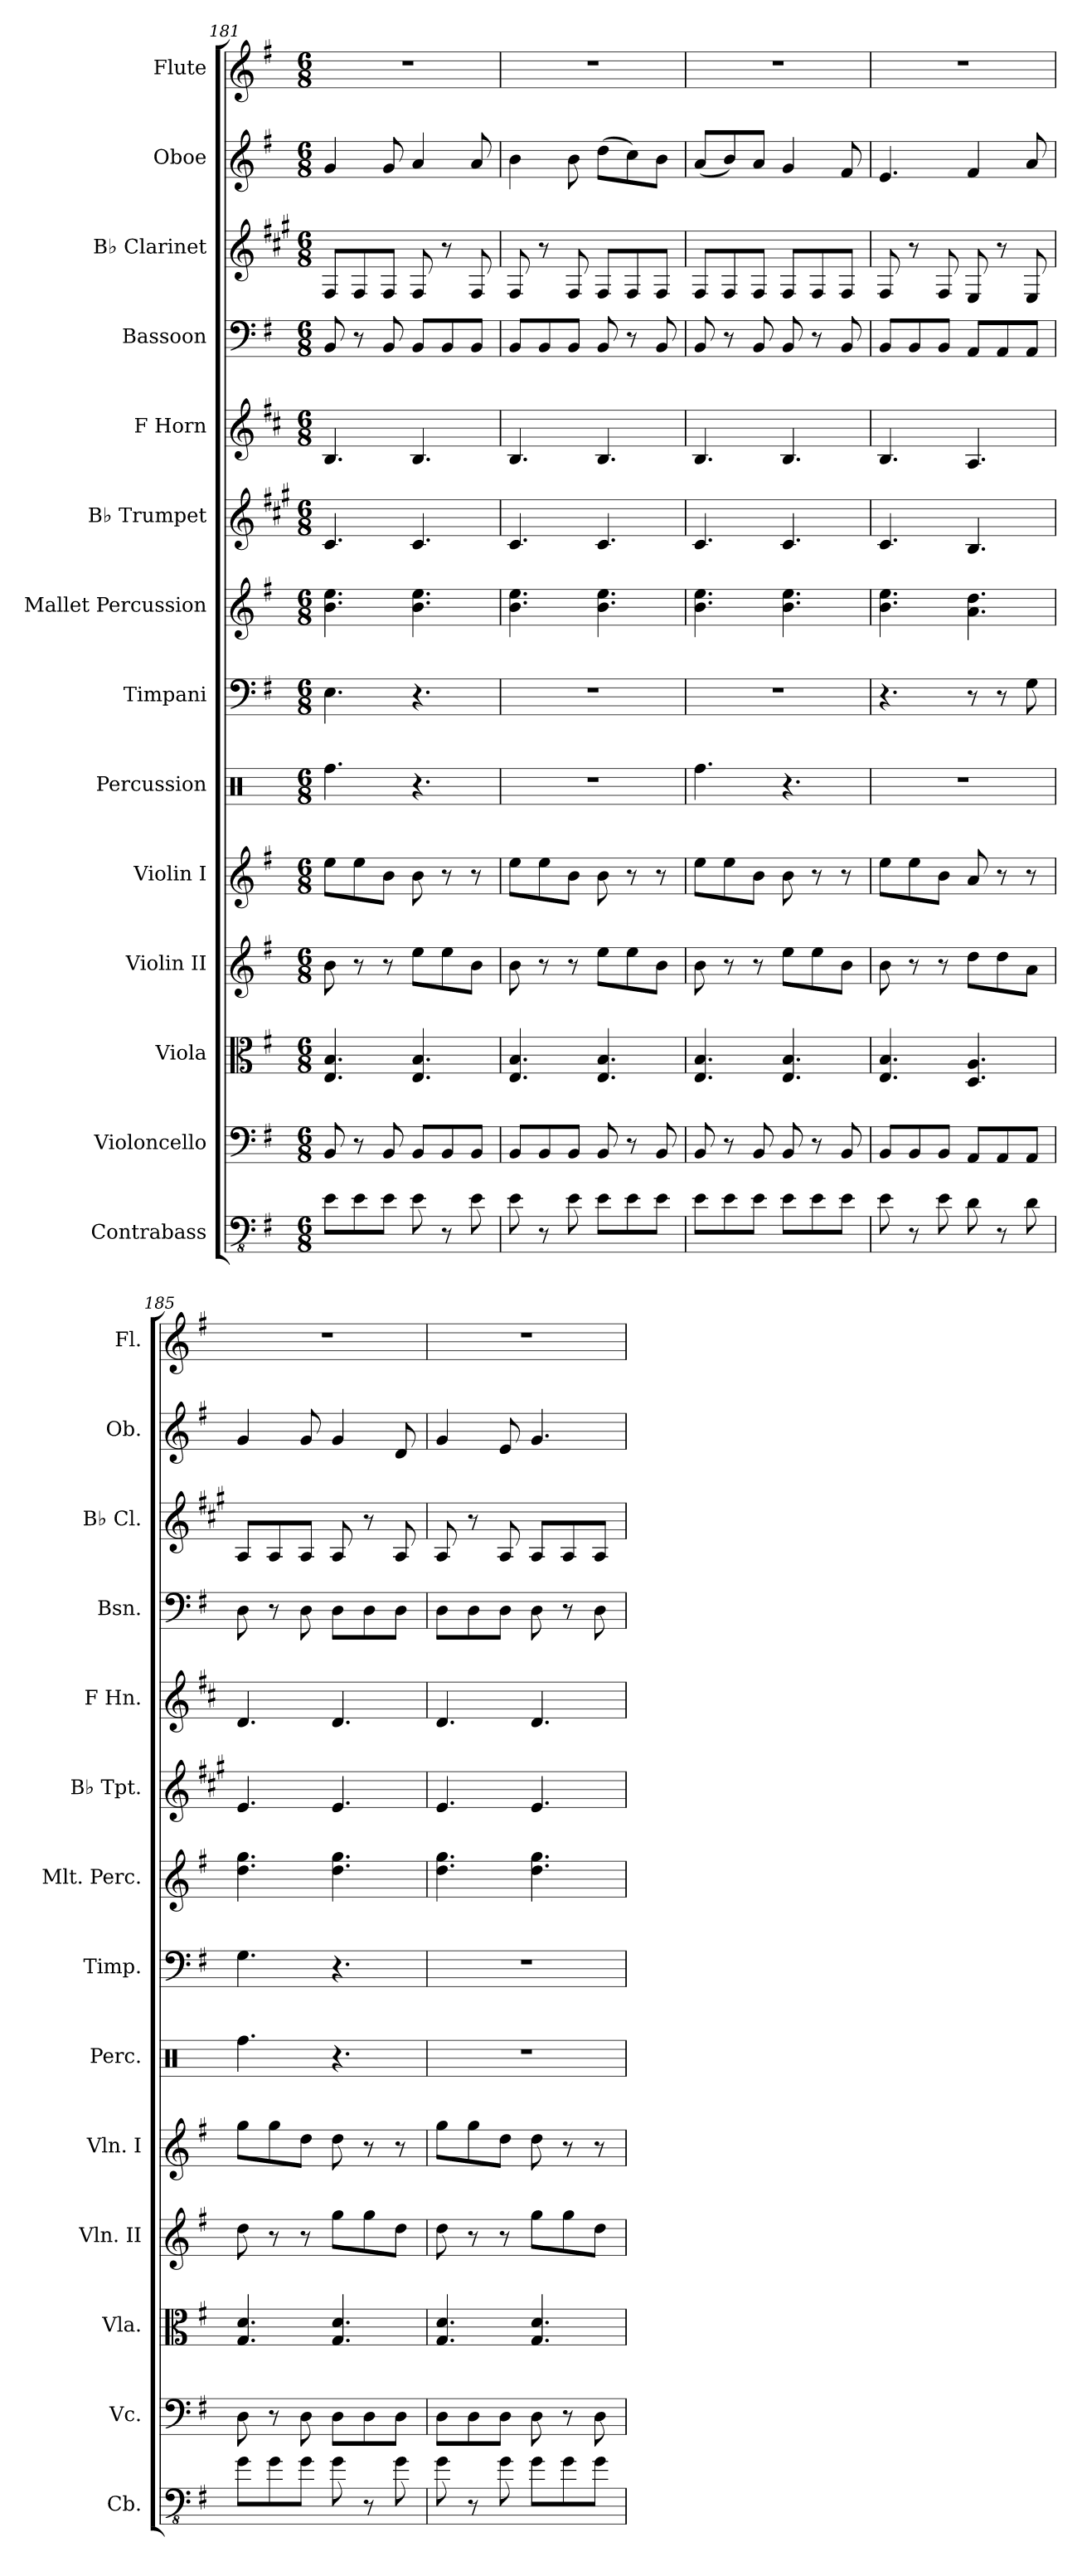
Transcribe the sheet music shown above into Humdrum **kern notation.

**kern	**kern	**kern	**kern	**kern	**kern	**kern	**kern	**kern	**kern	**kern	**kern	**kern	**kern
*part14	*part13	*part12	*part11	*part10	*part9	*part8	*part7	*part6	*part5	*part4	*part3	*part2	*part1
*staff14	*staff13	*staff12	*staff11	*staff10	*staff9	*staff8	*staff7	*staff6	*staff5	*staff4	*staff3	*staff2	*staff1
*I"Contrabass	*I"Violoncello	*I"Viola	*I"Violin II	*I"Violin I	*I"Percussion	*I"Timpani	*I"Mallet Percussion	*I"B♭ Trumpet	*I"F Horn	*I"Bassoon	*I"B♭ Clarinet	*I"Oboe	*I"Flute
*I'Cb.	*I'Vc.	*I'Vla.	*I'Vln. II	*I'Vln. I	*I'Perc.	*I'Timp.	*I'Mlt. Perc.	*I'B♭ Tpt.	*I'F Hn.	*I'Bsn.	*I'B♭ Cl.	*I'Ob.	*I'Fl.
*clefFv4	*clefF4	*clefC3	*clefG2	*clefG2	*clefX	*clefF4	*clefG2	*clefG2	*clefG2	*clefF4	*clefG2	*clefG2	*clefG2
*ITrd7c12	*	*	*	*	*	*	*ITrd-14c-24	*ITrd1c2	*ITrd4c7	*	*ITrd1c2	*	*
*k[f#]	*k[f#]	*k[f#]	*k[f#]	*k[f#]	*k[]	*k[f#]	*k[f#]	*k[f#]	*k[f#]	*k[f#]	*k[f#]	*k[f#]	*k[f#]
*M6/8	*M6/8	*M6/8	*M6/8	*M6/8	*M6/8	*M6/8	*M6/8	*M6/8	*M6/8	*M6/8	*M6/8	*M6/8	*M6/8
=181	=181	=181	=181	=181	=181	=181	=181	=181	=181	=181	=181	=181	=181
8EE\L	8BB/	4.E/ 4.B/	8b\	8ee\L	4.Rff\	4.E\	4.bbb\ 4.eeee\	4.B/	4.E/	8BB/	8E/L	4g/	2.r
8EE\	8r	.	8r	8ee\	.	.	.	.	.	8r	8E/	.	.
8EE\J	8BB/	.	8r	8b\J	.	.	.	.	.	8BB/	8E/J	8g/	.
8EE\	8BB/L	4.E/ 4.B/	8ee\L	8b\	4.r	4.r	4.bbb\ 4.eeee\	4.B/	4.E/	8BB/L	8E/	4a/	.
8r	8BB/	.	8ee\	8r	.	.	.	.	.	8BB/	8r	.	.
8EE\	8BB/J	.	8b\J	8r	.	.	.	.	.	8BB/J	8E/	8a/	.
!!LO:PB:g=z
=182	=182	=182	=182	=182	=182	=182	=182	=182	=182	=182	=182	=182	=182
8EE\	8BB/L	4.E/ 4.B/	8b\	8ee\L	2.r	2.r	4.bbb\ 4.eeee\	4.B/	4.E/	8BB/L	8E/	4b\	2.r
8r	8BB/	.	8r	8ee\	.	.	.	.	.	8BB/	8r	.	.
8EE\	8BB/J	.	8r	8b\J	.	.	.	.	.	8BB/J	8E/	8b\	.
8EE\L	8BB/	4.E/ 4.B/	8ee\L	8b\	.	.	4.bbb\ 4.eeee\	4.B/	4.E/	8BB/	8E/L	(8dd\L	.
8EE\	8r	.	8ee\	8r	.	.	.	.	.	8r	8E/	8cc\)	.
8EE\J	8BB/	.	8b\J	8r	.	.	.	.	.	8BB/	8E/J	8b\J	.
=183	=183	=183	=183	=183	=183	=183	=183	=183	=183	=183	=183	=183	=183
8EE\L	8BB/	4.E/ 4.B/	8b\	8ee\L	4.Rff\	2.r	4.bbb\ 4.eeee\	4.B/	4.E/	8BB/	8E/L	(8a/L	2.r
8EE\	8r	.	8r	8ee\	.	.	.	.	.	8r	8E/	8b/)	.
8EE\J	8BB/	.	8r	8b\J	.	.	.	.	.	8BB/	8E/J	8a/J	.
8EE\L	8BB/	4.E/ 4.B/	8ee\L	8b\	4.r	.	4.bbb\ 4.eeee\	4.B/	4.E/	8BB/	8E/L	4g/	.
8EE\	8r	.	8ee\	8r	.	.	.	.	.	8r	8E/	.	.
8EE\J	8BB/	.	8b\J	8r	.	.	.	.	.	8BB/	8E/J	8f#/	.
=184	=184	=184	=184	=184	=184	=184	=184	=184	=184	=184	=184	=184	=184
8EE\	8BB/L	4.E/ 4.B/	8b\	8ee\L	2.r	4.r	4.bbb\ 4.eeee\	4.B/	4.E/	8BB/L	8E/	4.e/	2.r
8r	8BB/	.	8r	8ee\	.	.	.	.	.	8BB/	8r	.	.
8EE\	8BB/J	.	8r	8b\J	.	.	.	.	.	8BB/J	8E/	.	.
8DD\	8AA/L	4.D/ 4.A/	8dd\L	8a/	.	8r	4.aaa\ 4.dddd\	4.A/	4.D/	8AA/L	8D/	4f#/	.
8r	8AA/	.	8dd\	8r	.	8r	.	.	.	8AA/	8r	.	.
8DD\	8AA/J	.	8a\J	8r	.	8G\	.	.	.	8AA/J	8D/	8a/	.
=185	=185	=185	=185	=185	=185	=185	=185	=185	=185	=185	=185	=185	=185
8GG\L	8D\	4.G/ 4.d/	8dd\	8gg\L	4.Rff\	4.G\	4.dddd\ 4.gggg\	4.d/	4.G/	8D\	8G/L	4g/	2.r
8GG\	8r	.	8r	8gg\	.	.	.	.	.	8r	8G/	.	.
8GG\J	8D\	.	8r	8dd\J	.	.	.	.	.	8D\	8G/J	8g/	.
8GG\	8D\L	4.G/ 4.d/	8gg\L	8dd\	4.r	4.r	4.dddd\ 4.gggg\	4.d/	4.G/	8D\L	8G/	4g/	.
8r	8D\	.	8gg\	8r	.	.	.	.	.	8D\	8r	.	.
8GG\	8D\J	.	8dd\J	8r	.	.	.	.	.	8D\J	8G/	8d/	.
=186	=186	=186	=186	=186	=186	=186	=186	=186	=186	=186	=186	=186	=186
8GG\	8D\L	4.G/ 4.d/	8dd\	8gg\L	2.r	2.r	4.dddd\ 4.gggg\	4.d/	4.G/	8D\L	8G/	4g/	2.r
8r	8D\	.	8r	8gg\	.	.	.	.	.	8D\	8r	.	.
8GG\	8D\J	.	8r	8dd\J	.	.	.	.	.	8D\J	8G/	8e/	.
8GG\L	8D\	4.G/ 4.d/	8gg\L	8dd\	.	.	4.dddd\ 4.gggg\	4.d/	4.G/	8D\	8G/L	4.g/	.
8GG\	8r	.	8gg\	8r	.	.	.	.	.	8r	8G/	.	.
8GG\J	8D\	.	8dd\J	8r	.	.	.	.	.	8D\	8G/J	.	.
=	=	=	=	=	=	=	=	=	=	=	=	=	=
*-	*-	*-	*-	*-	*-	*-	*-	*-	*-	*-	*-	*-	*-
